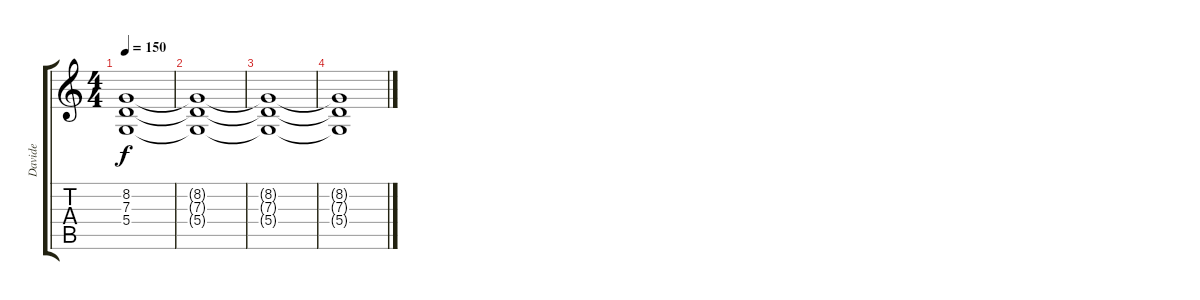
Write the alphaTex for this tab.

\track ("Davide" "Davide") {instrument honkytonkpiano}
\staff {score tabs}
\tuning (E4 B3 G3 D3 A2 D2) {hide}
\ts (4 4)
\tempo 150
\clef g2
\ks c
(8.2{t} 7.3{t} 5.4{t}).1{dy f volume 0} |
(8.2{t} 7.3{t} 5.4{t}).1 |
(8.2{t} 7.3{t} 5.4{t}).1 |
(8.2{t} 7.3{t} 5.4{t}).1
